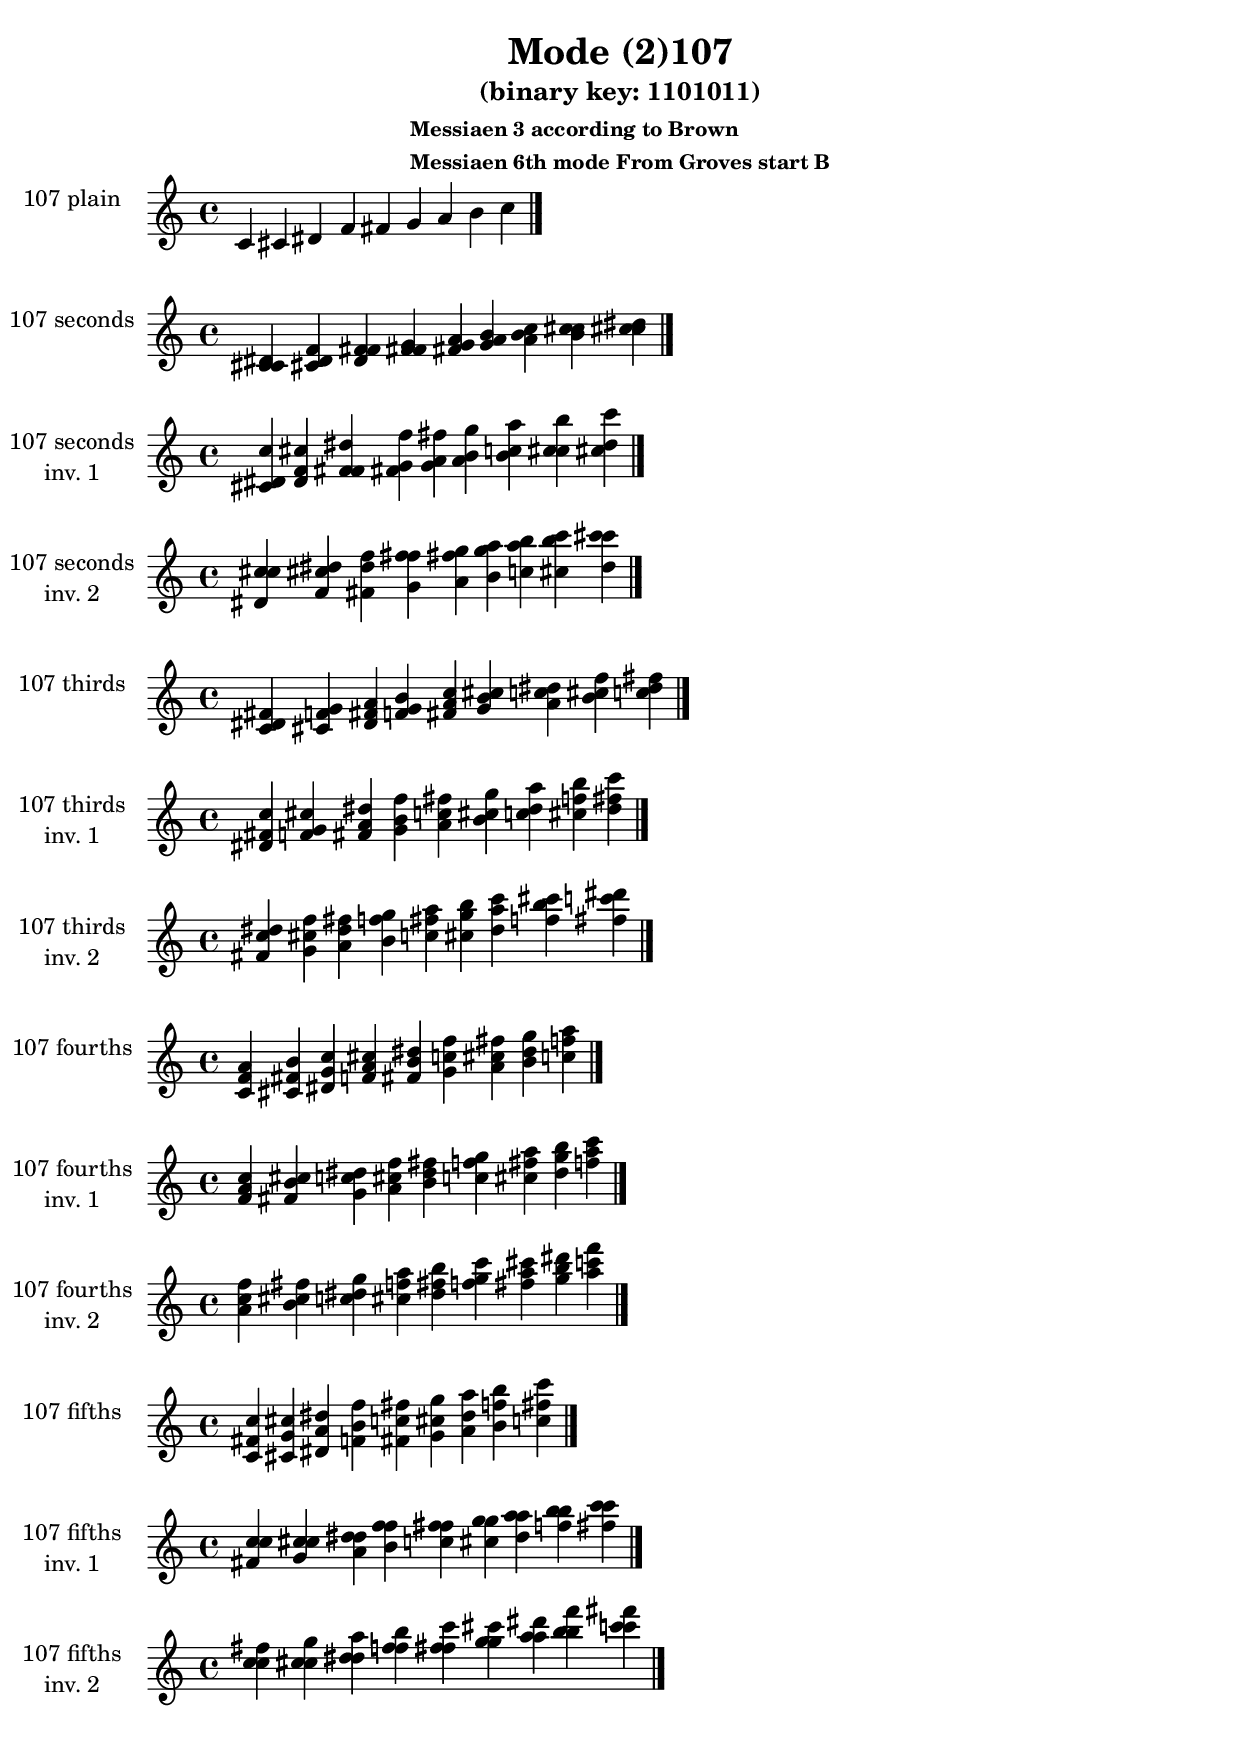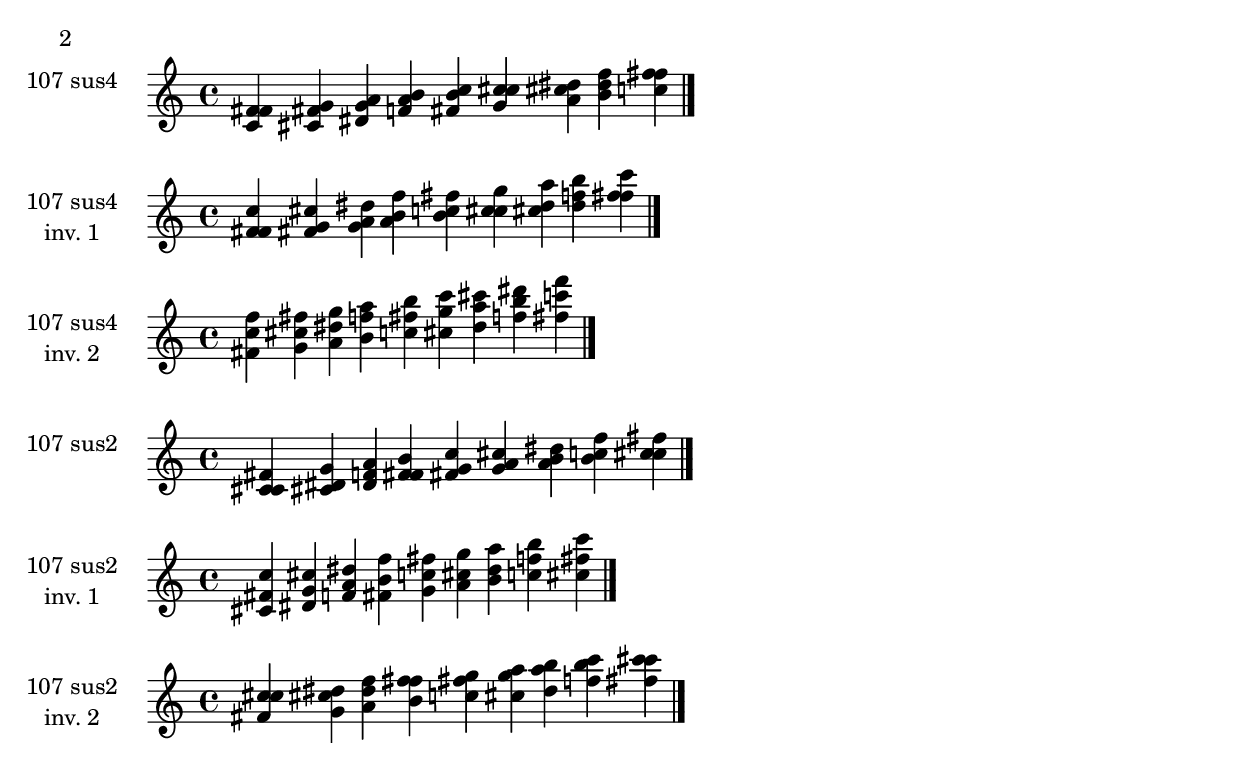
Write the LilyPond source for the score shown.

\version "2.19.0"

\header {
  title = "Mode (2)107"
  subtitle = "(binary key: 1101011)"
  subsubtitle =  \markup { \left-align \column {
      "Messiaen 3 according to Brown"
      "Messiaen 6th mode From Groves start B"
    }
  }
 %% Remove default LilyPond tagline
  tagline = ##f
}

\paper {
  #(set-paper-size "a4")
}

global = {
  \key c \major
  \time 4/4
  \tempo 4=100
}

\book {
  \score {
    \new Staff \with {
      instrumentName =  \markup { \column {
         \hcenter-in #14 \line { 107 plain }
         \hcenter-in #14 \line {  } } }
      midiInstrument = "oboe"
    } { \accidentalStyle "default"
        \cadenzaOn c' cis' dis' f' fis' g' a' b' c''  \cadenzaOff \bar "|." }
    \layout { }
  }
  \score {
    \new Staff \with {
      instrumentName =  \markup { \column {
         \hcenter-in #14 \line { 107 seconds }
         \hcenter-in #14 \line {  } } }
      midiInstrument = "oboe"
    } { \accidentalStyle "default"
        \cadenzaOn <c' cis' dis'> <cis' dis' f'> <dis' f' fis'> <f' fis' g'> <fis' g' a'> <g' a' b'> <a' b' c''> <b' c'' cis''> <c'' cis'' dis''>  \cadenzaOff \bar "|." }
    \layout { }
  }
  \score {
    \new Staff \with {
      instrumentName =  \markup { \column {
         \hcenter-in #14 \line { 107 seconds }
         \hcenter-in #14 \line { inv. 1 } } }
      midiInstrument = "oboe"
    } { \accidentalStyle "default"
        \cadenzaOn <cis' dis' c''> <dis' f' cis''> <f' fis' dis''> <fis' g' f''> <g' a' fis''> <a' b' g''> <b' c'' a''> <c'' cis'' b''> <cis'' dis'' c'''>  \cadenzaOff \bar "|." }
    \layout { }
  }
  \score {
    \new Staff \with {
      instrumentName =  \markup { \column {
         \hcenter-in #14 \line { 107 seconds }
         \hcenter-in #14 \line { inv. 2 } } }
      midiInstrument = "oboe"
    } { \accidentalStyle "default"
        \cadenzaOn <dis' c'' cis''> <f' cis'' dis''> <fis' dis'' f''> <g' f'' fis''> <a' fis'' g''> <b' g'' a''> <c'' a'' b''> <cis'' b'' c'''> <dis'' c''' cis'''>  \cadenzaOff \bar "|." }
    \layout { }
  }
  \score {
    \new Staff \with {
      instrumentName =  \markup { \column {
         \hcenter-in #14 \line { 107 thirds }
         \hcenter-in #14 \line {  } } }
      midiInstrument = "oboe"
    } { \accidentalStyle "default"
        \cadenzaOn <c' dis' fis'> <cis' f' g'> <dis' fis' a'> <f' g' b'> <fis' a' c''> <g' b' cis''> <a' c'' dis''> <b' cis'' f''> <c'' dis'' fis''>  \cadenzaOff \bar "|." }
    \layout { }
  }
  \score {
    \new Staff \with {
      instrumentName =  \markup { \column {
         \hcenter-in #14 \line { 107 thirds }
         \hcenter-in #14 \line { inv. 1 } } }
      midiInstrument = "oboe"
    } { \accidentalStyle "default"
        \cadenzaOn <dis' fis' c''> <f' g' cis''> <fis' a' dis''> <g' b' f''> <a' c'' fis''> <b' cis'' g''> <c'' dis'' a''> <cis'' f'' b''> <dis'' fis'' c'''>  \cadenzaOff \bar "|." }
    \layout { }
  }
  \score {
    \new Staff \with {
      instrumentName =  \markup { \column {
         \hcenter-in #14 \line { 107 thirds }
         \hcenter-in #14 \line { inv. 2 } } }
      midiInstrument = "oboe"
    } { \accidentalStyle "default"
        \cadenzaOn <fis' c'' dis''> <g' cis'' f''> <a' dis'' fis''> <b' f'' g''> <c'' fis'' a''> <cis'' g'' b''> <dis'' a'' c'''> <f'' b'' cis'''> <fis'' c''' dis'''>  \cadenzaOff \bar "|." }
    \layout { }
  }
  \score {
    \new Staff \with {
      instrumentName =  \markup { \column {
         \hcenter-in #14 \line { 107 fourths }
         \hcenter-in #14 \line {  } } }
      midiInstrument = "oboe"
    } { \accidentalStyle "default"
        \cadenzaOn <c' f' a'> <cis' fis' b'> <dis' g' c''> <f' a' cis''> <fis' b' dis''> <g' c'' f''> <a' cis'' fis''> <b' dis'' g''> <c'' f'' a''>  \cadenzaOff \bar "|." }
    \layout { }
  }
  \score {
    \new Staff \with {
      instrumentName =  \markup { \column {
         \hcenter-in #14 \line { 107 fourths }
         \hcenter-in #14 \line { inv. 1 } } }
      midiInstrument = "oboe"
    } { \accidentalStyle "default"
        \cadenzaOn <f' a' c''> <fis' b' cis''> <g' c'' dis''> <a' cis'' f''> <b' dis'' fis''> <c'' f'' g''> <cis'' fis'' a''> <dis'' g'' b''> <f'' a'' c'''>  \cadenzaOff \bar "|." }
    \layout { }
  }
  \score {
    \new Staff \with {
      instrumentName =  \markup { \column {
         \hcenter-in #14 \line { 107 fourths }
         \hcenter-in #14 \line { inv. 2 } } }
      midiInstrument = "oboe"
    } { \accidentalStyle "default"
        \cadenzaOn <a' c'' f''> <b' cis'' fis''> <c'' dis'' g''> <cis'' f'' a''> <dis'' fis'' b''> <f'' g'' c'''> <fis'' a'' cis'''> <g'' b'' dis'''> <a'' c''' f'''>  \cadenzaOff \bar "|." }
    \layout { }
  }
  \score {
    \new Staff \with {
      instrumentName =  \markup { \column {
         \hcenter-in #14 \line { 107 fifths }
         \hcenter-in #14 \line {  } } }
      midiInstrument = "oboe"
    } { \accidentalStyle "default"
        \cadenzaOn <c' fis' c''> <cis' g' cis''> <dis' a' dis''> <f' b' f''> <fis' c'' fis''> <g' cis'' g''> <a' dis'' a''> <b' f'' b''> <c'' fis'' c'''>  \cadenzaOff \bar "|." }
    \layout { }
  }
  \score {
    \new Staff \with {
      instrumentName =  \markup { \column {
         \hcenter-in #14 \line { 107 fifths }
         \hcenter-in #14 \line { inv. 1 } } }
      midiInstrument = "oboe"
    } { \accidentalStyle "default"
        \cadenzaOn <fis' c'' c''> <g' cis'' cis''> <a' dis'' dis''> <b' f'' f''> <c'' fis'' fis''> <cis'' g'' g''> <dis'' a'' a''> <f'' b'' b''> <fis'' c''' c'''>  \cadenzaOff \bar "|." }
    \layout { }
  }
  \score {
    \new Staff \with {
      instrumentName =  \markup { \column {
         \hcenter-in #14 \line { 107 fifths }
         \hcenter-in #14 \line { inv. 2 } } }
      midiInstrument = "oboe"
    } { \accidentalStyle "default"
        \cadenzaOn <c'' c'' fis''> <cis'' cis'' g''> <dis'' dis'' a''> <f'' f'' b''> <fis'' fis'' c'''> <g'' g'' cis'''> <a'' a'' dis'''> <b'' b'' f'''> <c''' c''' fis'''>  \cadenzaOff \bar "|." }
    \layout { }
  }
  \score {
    \new Staff \with {
      instrumentName =  \markup { \column {
         \hcenter-in #14 \line { 107 sus4 }
         \hcenter-in #14 \line {  } } }
      midiInstrument = "oboe"
    } { \accidentalStyle "default"
        \cadenzaOn <c' f' fis'> <cis' fis' g'> <dis' g' a'> <f' a' b'> <fis' b' c''> <g' c'' cis''> <a' cis'' dis''> <b' dis'' f''> <c'' f'' fis''>  \cadenzaOff \bar "|." }
    \layout { }
  }
  \score {
    \new Staff \with {
      instrumentName =  \markup { \column {
         \hcenter-in #14 \line { 107 sus4 }
         \hcenter-in #14 \line { inv. 1 } } }
      midiInstrument = "oboe"
    } { \accidentalStyle "default"
        \cadenzaOn <f' fis' c''> <fis' g' cis''> <g' a' dis''> <a' b' f''> <b' c'' fis''> <c'' cis'' g''> <cis'' dis'' a''> <dis'' f'' b''> <f'' fis'' c'''>  \cadenzaOff \bar "|." }
    \layout { }
  }
  \score {
    \new Staff \with {
      instrumentName =  \markup { \column {
         \hcenter-in #14 \line { 107 sus4 }
         \hcenter-in #14 \line { inv. 2 } } }
      midiInstrument = "oboe"
    } { \accidentalStyle "default"
        \cadenzaOn <fis' c'' f''> <g' cis'' fis''> <a' dis'' g''> <b' f'' a''> <c'' fis'' b''> <cis'' g'' c'''> <dis'' a'' cis'''> <f'' b'' dis'''> <fis'' c''' f'''>  \cadenzaOff \bar "|." }
    \layout { }
  }
  \score {
    \new Staff \with {
      instrumentName =  \markup { \column {
         \hcenter-in #14 \line { 107 sus2 }
         \hcenter-in #14 \line {  } } }
      midiInstrument = "oboe"
    } { \accidentalStyle "default"
        \cadenzaOn <c' cis' fis'> <cis' dis' g'> <dis' f' a'> <f' fis' b'> <fis' g' c''> <g' a' cis''> <a' b' dis''> <b' c'' f''> <c'' cis'' fis''>  \cadenzaOff \bar "|." }
    \layout { }
  }
  \score {
    \new Staff \with {
      instrumentName =  \markup { \column {
         \hcenter-in #14 \line { 107 sus2 }
         \hcenter-in #14 \line { inv. 1 } } }
      midiInstrument = "oboe"
    } { \accidentalStyle "default"
        \cadenzaOn <cis' fis' c''> <dis' g' cis''> <f' a' dis''> <fis' b' f''> <g' c'' fis''> <a' cis'' g''> <b' dis'' a''> <c'' f'' b''> <cis'' fis'' c'''>  \cadenzaOff \bar "|." }
    \layout { }
  }
  \score {
    \new Staff \with {
      instrumentName =  \markup { \column {
         \hcenter-in #14 \line { 107 sus2 }
         \hcenter-in #14 \line { inv. 2 } } }
      midiInstrument = "oboe"
    } { \accidentalStyle "default"
        \cadenzaOn <fis' c'' cis''> <g' cis'' dis''> <a' dis'' f''> <b' f'' fis''> <c'' fis'' g''> <cis'' g'' a''> <dis'' a'' b''> <f'' b'' c'''> <fis'' c''' cis'''>  \cadenzaOff \bar "|." }
    \layout { }
  }
}

\book {
  \bookOutputSuffix "plain_"
  \score {
    \new Staff \with {
      instrumentName =  \markup { \column {
         \hcenter-in #14 \line { 107 plain }
         \hcenter-in #14 \line {  } } }
      midiInstrument = "oboe"
    } { \accidentalStyle "default"
        \cadenzaOn c' cis' dis' f' fis' g' a' b' c''  \cadenzaOff \bar "|." }
    \midi { }
  }
}
\book {
  \bookOutputSuffix "seconds_"
  \score {
    \new Staff \with {
      instrumentName =  \markup { \column {
         \hcenter-in #14 \line { 107 seconds }
         \hcenter-in #14 \line {  } } }
      midiInstrument = "oboe"
    } { \accidentalStyle "default"
        \cadenzaOn <c' cis' dis'> <cis' dis' f'> <dis' f' fis'> <f' fis' g'> <fis' g' a'> <g' a' b'> <a' b' c''> <b' c'' cis''> <c'' cis'' dis''>  \cadenzaOff \bar "|." }
    \midi { }
  }
}
\book {
  \bookOutputSuffix "seconds_inv. 1"
  \score {
    \new Staff \with {
      instrumentName =  \markup { \column {
         \hcenter-in #14 \line { 107 seconds }
         \hcenter-in #14 \line { inv. 1 } } }
      midiInstrument = "oboe"
    } { \accidentalStyle "default"
        \cadenzaOn <cis' dis' c''> <dis' f' cis''> <f' fis' dis''> <fis' g' f''> <g' a' fis''> <a' b' g''> <b' c'' a''> <c'' cis'' b''> <cis'' dis'' c'''>  \cadenzaOff \bar "|." }
    \midi { }
  }
}
\book {
  \bookOutputSuffix "seconds_inv. 2"
  \score {
    \new Staff \with {
      instrumentName =  \markup { \column {
         \hcenter-in #14 \line { 107 seconds }
         \hcenter-in #14 \line { inv. 2 } } }
      midiInstrument = "oboe"
    } { \accidentalStyle "default"
        \cadenzaOn <dis' c'' cis''> <f' cis'' dis''> <fis' dis'' f''> <g' f'' fis''> <a' fis'' g''> <b' g'' a''> <c'' a'' b''> <cis'' b'' c'''> <dis'' c''' cis'''>  \cadenzaOff \bar "|." }
    \midi { }
  }
}
\book {
  \bookOutputSuffix "thirds_"
  \score {
    \new Staff \with {
      instrumentName =  \markup { \column {
         \hcenter-in #14 \line { 107 thirds }
         \hcenter-in #14 \line {  } } }
      midiInstrument = "oboe"
    } { \accidentalStyle "default"
        \cadenzaOn <c' dis' fis'> <cis' f' g'> <dis' fis' a'> <f' g' b'> <fis' a' c''> <g' b' cis''> <a' c'' dis''> <b' cis'' f''> <c'' dis'' fis''>  \cadenzaOff \bar "|." }
    \midi { }
  }
}
\book {
  \bookOutputSuffix "thirds_inv. 1"
  \score {
    \new Staff \with {
      instrumentName =  \markup { \column {
         \hcenter-in #14 \line { 107 thirds }
         \hcenter-in #14 \line { inv. 1 } } }
      midiInstrument = "oboe"
    } { \accidentalStyle "default"
        \cadenzaOn <dis' fis' c''> <f' g' cis''> <fis' a' dis''> <g' b' f''> <a' c'' fis''> <b' cis'' g''> <c'' dis'' a''> <cis'' f'' b''> <dis'' fis'' c'''>  \cadenzaOff \bar "|." }
    \midi { }
  }
}
\book {
  \bookOutputSuffix "thirds_inv. 2"
  \score {
    \new Staff \with {
      instrumentName =  \markup { \column {
         \hcenter-in #14 \line { 107 thirds }
         \hcenter-in #14 \line { inv. 2 } } }
      midiInstrument = "oboe"
    } { \accidentalStyle "default"
        \cadenzaOn <fis' c'' dis''> <g' cis'' f''> <a' dis'' fis''> <b' f'' g''> <c'' fis'' a''> <cis'' g'' b''> <dis'' a'' c'''> <f'' b'' cis'''> <fis'' c''' dis'''>  \cadenzaOff \bar "|." }
    \midi { }
  }
}
\book {
  \bookOutputSuffix "fourths_"
  \score {
    \new Staff \with {
      instrumentName =  \markup { \column {
         \hcenter-in #14 \line { 107 fourths }
         \hcenter-in #14 \line {  } } }
      midiInstrument = "oboe"
    } { \accidentalStyle "default"
        \cadenzaOn <c' f' a'> <cis' fis' b'> <dis' g' c''> <f' a' cis''> <fis' b' dis''> <g' c'' f''> <a' cis'' fis''> <b' dis'' g''> <c'' f'' a''>  \cadenzaOff \bar "|." }
    \midi { }
  }
}
\book {
  \bookOutputSuffix "fourths_inv. 1"
  \score {
    \new Staff \with {
      instrumentName =  \markup { \column {
         \hcenter-in #14 \line { 107 fourths }
         \hcenter-in #14 \line { inv. 1 } } }
      midiInstrument = "oboe"
    } { \accidentalStyle "default"
        \cadenzaOn <f' a' c''> <fis' b' cis''> <g' c'' dis''> <a' cis'' f''> <b' dis'' fis''> <c'' f'' g''> <cis'' fis'' a''> <dis'' g'' b''> <f'' a'' c'''>  \cadenzaOff \bar "|." }
    \midi { }
  }
}
\book {
  \bookOutputSuffix "fourths_inv. 2"
  \score {
    \new Staff \with {
      instrumentName =  \markup { \column {
         \hcenter-in #14 \line { 107 fourths }
         \hcenter-in #14 \line { inv. 2 } } }
      midiInstrument = "oboe"
    } { \accidentalStyle "default"
        \cadenzaOn <a' c'' f''> <b' cis'' fis''> <c'' dis'' g''> <cis'' f'' a''> <dis'' fis'' b''> <f'' g'' c'''> <fis'' a'' cis'''> <g'' b'' dis'''> <a'' c''' f'''>  \cadenzaOff \bar "|." }
    \midi { }
  }
}
\book {
  \bookOutputSuffix "fifths_"
  \score {
    \new Staff \with {
      instrumentName =  \markup { \column {
         \hcenter-in #14 \line { 107 fifths }
         \hcenter-in #14 \line {  } } }
      midiInstrument = "oboe"
    } { \accidentalStyle "default"
        \cadenzaOn <c' fis' c''> <cis' g' cis''> <dis' a' dis''> <f' b' f''> <fis' c'' fis''> <g' cis'' g''> <a' dis'' a''> <b' f'' b''> <c'' fis'' c'''>  \cadenzaOff \bar "|." }
    \midi { }
  }
}
\book {
  \bookOutputSuffix "fifths_inv. 1"
  \score {
    \new Staff \with {
      instrumentName =  \markup { \column {
         \hcenter-in #14 \line { 107 fifths }
         \hcenter-in #14 \line { inv. 1 } } }
      midiInstrument = "oboe"
    } { \accidentalStyle "default"
        \cadenzaOn <fis' c'' c''> <g' cis'' cis''> <a' dis'' dis''> <b' f'' f''> <c'' fis'' fis''> <cis'' g'' g''> <dis'' a'' a''> <f'' b'' b''> <fis'' c''' c'''>  \cadenzaOff \bar "|." }
    \midi { }
  }
}
\book {
  \bookOutputSuffix "fifths_inv. 2"
  \score {
    \new Staff \with {
      instrumentName =  \markup { \column {
         \hcenter-in #14 \line { 107 fifths }
         \hcenter-in #14 \line { inv. 2 } } }
      midiInstrument = "oboe"
    } { \accidentalStyle "default"
        \cadenzaOn <c'' c'' fis''> <cis'' cis'' g''> <dis'' dis'' a''> <f'' f'' b''> <fis'' fis'' c'''> <g'' g'' cis'''> <a'' a'' dis'''> <b'' b'' f'''> <c''' c''' fis'''>  \cadenzaOff \bar "|." }
    \midi { }
  }
}
\book {
  \bookOutputSuffix "sus4_"
  \score {
    \new Staff \with {
      instrumentName =  \markup { \column {
         \hcenter-in #14 \line { 107 sus4 }
         \hcenter-in #14 \line {  } } }
      midiInstrument = "oboe"
    } { \accidentalStyle "default"
        \cadenzaOn <c' f' fis'> <cis' fis' g'> <dis' g' a'> <f' a' b'> <fis' b' c''> <g' c'' cis''> <a' cis'' dis''> <b' dis'' f''> <c'' f'' fis''>  \cadenzaOff \bar "|." }
    \midi { }
  }
}
\book {
  \bookOutputSuffix "sus4_inv. 1"
  \score {
    \new Staff \with {
      instrumentName =  \markup { \column {
         \hcenter-in #14 \line { 107 sus4 }
         \hcenter-in #14 \line { inv. 1 } } }
      midiInstrument = "oboe"
    } { \accidentalStyle "default"
        \cadenzaOn <f' fis' c''> <fis' g' cis''> <g' a' dis''> <a' b' f''> <b' c'' fis''> <c'' cis'' g''> <cis'' dis'' a''> <dis'' f'' b''> <f'' fis'' c'''>  \cadenzaOff \bar "|." }
    \midi { }
  }
}
\book {
  \bookOutputSuffix "sus4_inv. 2"
  \score {
    \new Staff \with {
      instrumentName =  \markup { \column {
         \hcenter-in #14 \line { 107 sus4 }
         \hcenter-in #14 \line { inv. 2 } } }
      midiInstrument = "oboe"
    } { \accidentalStyle "default"
        \cadenzaOn <fis' c'' f''> <g' cis'' fis''> <a' dis'' g''> <b' f'' a''> <c'' fis'' b''> <cis'' g'' c'''> <dis'' a'' cis'''> <f'' b'' dis'''> <fis'' c''' f'''>  \cadenzaOff \bar "|." }
    \midi { }
  }
}
\book {
  \bookOutputSuffix "sus2_"
  \score {
    \new Staff \with {
      instrumentName =  \markup { \column {
         \hcenter-in #14 \line { 107 sus2 }
         \hcenter-in #14 \line {  } } }
      midiInstrument = "oboe"
    } { \accidentalStyle "default"
        \cadenzaOn <c' cis' fis'> <cis' dis' g'> <dis' f' a'> <f' fis' b'> <fis' g' c''> <g' a' cis''> <a' b' dis''> <b' c'' f''> <c'' cis'' fis''>  \cadenzaOff \bar "|." }
    \midi { }
  }
}
\book {
  \bookOutputSuffix "sus2_inv. 1"
  \score {
    \new Staff \with {
      instrumentName =  \markup { \column {
         \hcenter-in #14 \line { 107 sus2 }
         \hcenter-in #14 \line { inv. 1 } } }
      midiInstrument = "oboe"
    } { \accidentalStyle "default"
        \cadenzaOn <cis' fis' c''> <dis' g' cis''> <f' a' dis''> <fis' b' f''> <g' c'' fis''> <a' cis'' g''> <b' dis'' a''> <c'' f'' b''> <cis'' fis'' c'''>  \cadenzaOff \bar "|." }
    \midi { }
  }
}
\book {
  \bookOutputSuffix "sus2_inv. 2"
  \score {
    \new Staff \with {
      instrumentName =  \markup { \column {
         \hcenter-in #14 \line { 107 sus2 }
         \hcenter-in #14 \line { inv. 2 } } }
      midiInstrument = "oboe"
    } { \accidentalStyle "default"
        \cadenzaOn <fis' c'' cis''> <g' cis'' dis''> <a' dis'' f''> <b' f'' fis''> <c'' fis'' g''> <cis'' g'' a''> <dis'' a'' b''> <f'' b'' c'''> <fis'' c''' cis'''>  \cadenzaOff \bar "|." }
    \midi { }
  }
}
